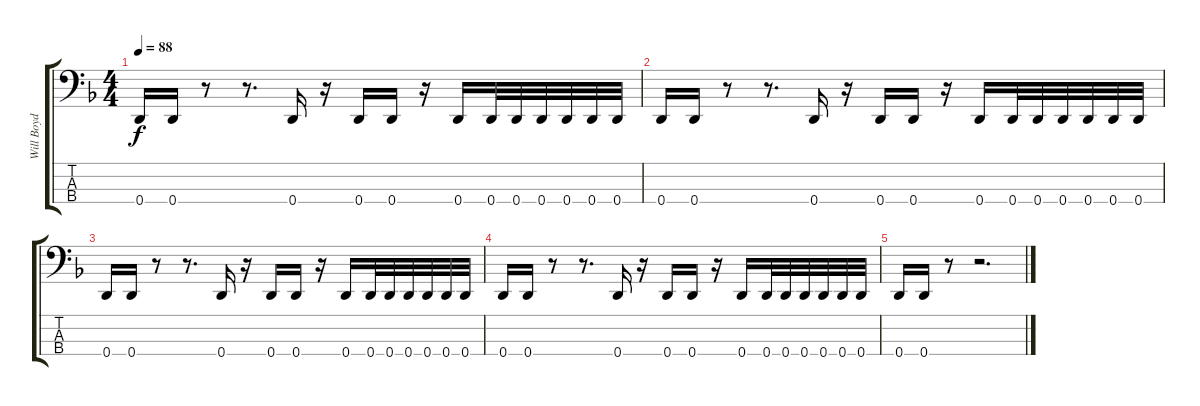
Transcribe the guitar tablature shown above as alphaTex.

\track ("Will Boyd" "Will Boyd") {instrument electricbasspick}
\staff {score tabs}
\tuning (G2 D2 A1 D1) {hide}
\ts (4 4)
\tempo 88
\clef f4
\ks f
0.4.16{dy f} 0.4.16 r.8 r.8{d} 0.4.16 r.16 0.4.16 0.4.16 r.16 0.4.16 0.4.32 0.4.32 0.4.32 0.4.32 0.4.32 0.4.32 |
0.4.16 0.4.16 r.8 r.8{d} 0.4.16 r.16 0.4.16 0.4.16 r.16 0.4.16 0.4.32 0.4.32 0.4.32 0.4.32 0.4.32 0.4.32 |
0.4.16 0.4.16 r.8 r.8{d} 0.4.16 r.16 0.4.16 0.4.16 r.16 0.4.16 0.4.32 0.4.32 0.4.32 0.4.32 0.4.32 0.4.32 |
0.4.16 0.4.16 r.8 r.8{d} 0.4.16 r.16 0.4.16 0.4.16 r.16 0.4.16 0.4.32 0.4.32 0.4.32 0.4.32 0.4.32 0.4.32 |
0.4.16 0.4.16 r.8 r.2{d}
